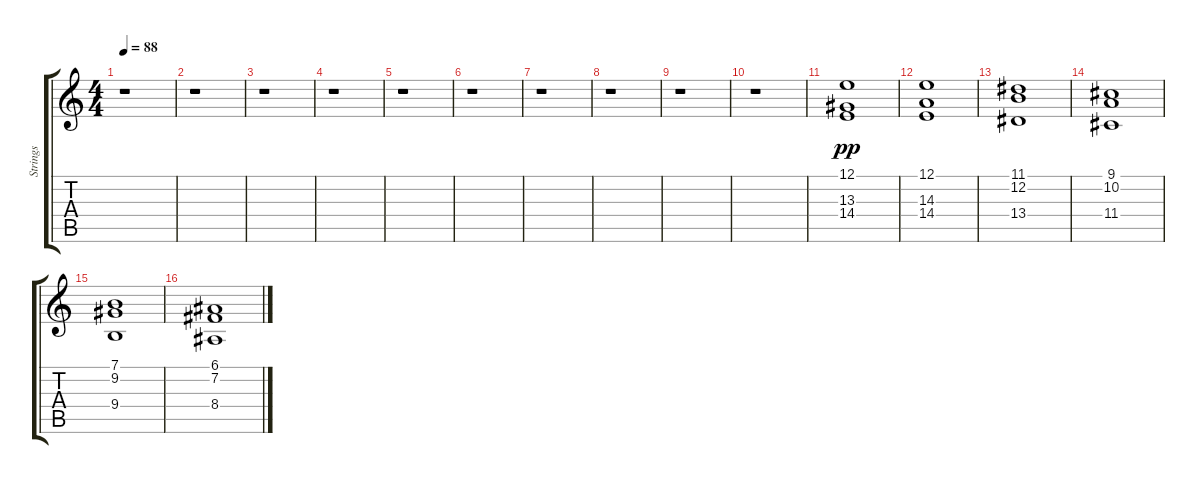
\track ("Strings" "Strings") {instrument stringensemble1}
\staff {score tabs}
\tuning (E4 B3 G3 D3 A2 E2) {hide}
\ts (4 4)
\tempo 88
\clef g2
\ks c
r.1{dy pp instrument stringensemble1} |
r.1 |
r.1 |
r.1 |
r.1 |
r.1 |
r.1 |
r.1 |
r.1 |
r.1 |
(12.1 13.3 14.4).1{balance 8 instrument stringensemble1} |
(12.1 14.3 14.4).1 |
(11.1 12.2 13.4).1 |
(9.1 10.2 11.4).1 |
(7.1 9.2 9.4).1 |
(6.1 7.2 8.4).1
